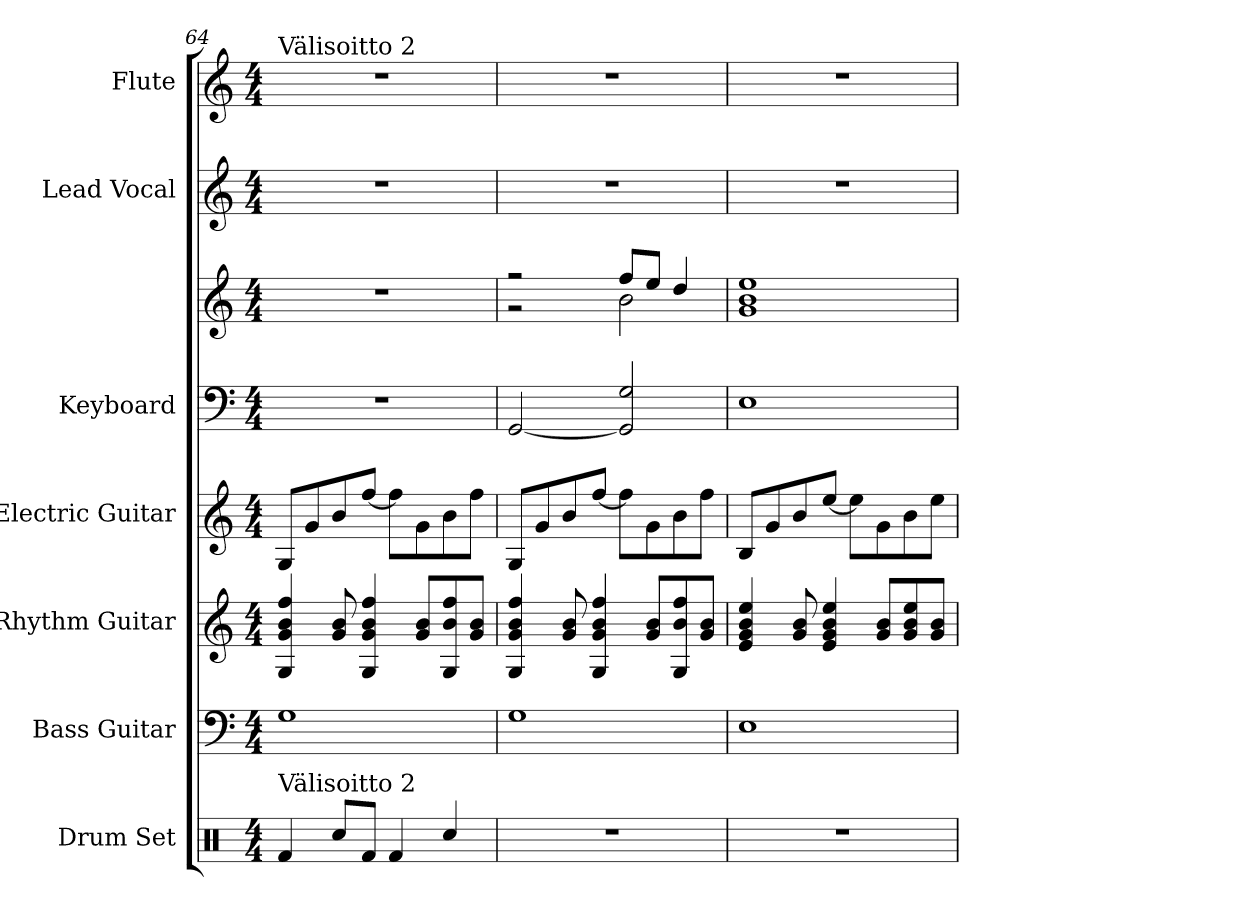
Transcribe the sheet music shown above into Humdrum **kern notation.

**kern	**kern	**kern	**kern	**kern	**kern	**kern	**kern
*part7	*part6	*part5	*part4	*part3	*part3	*part2	*part1
*staff8	*staff7	*staff6	*staff5	*staff4	*staff3	*staff2	*staff1
*I"Drum Set	*I"Bass Guitar	*I"Rhythm Guitar	*I"Electric Guitar	*I"Keyboard	*	*I"Lead Vocal	*I"Flute
*I'Dr.	*I'Bass	*I'Rhy.	*I'E. Gtr.	*I'Kbd.	*	*	*I'Fl.
*clefX	*clefF4	*clefG2	*clefG2	*clefF4	*clefG2	*clefG2	*clefG2
*	*ITrd7c12	*ITrd7c12	*ITrd7c12	*	*	*	*
*k[]	*k[]	*k[]	*k[]	*k[]	*k[]	*k[]	*k[]
*C:	*C:	*C:	*C:	*C:	*C:	*C:	*C:
*M4/4	*M4/4	*M4/4	*M4/4	*M4/4	*M4/4	*M4/4	*M4/4
=64	=64	=64	=64	=64	=64	=64	=64
!	!	!	!	!	!	!	!LO:TX:a:t=Välisoitto 2
!LO:TX:a:t=Välisoitto 2	!	!	!	!	!	!	!
4Rfi/	1GGi	4GGi/ 4Gi 4Bi 4fi	8GGi/L	1r	1r	1r	1r
.	.	.	8Gi/	.	.	.	.
8Rcci/L	.	8Gi/ 8Bi	8Bi/	.	.	.	.
8Rfi/J	.	4GGi/ 4Gi 4Bi 4fi	[<8fi/J	.	.	.	.
4Rfi/	.	.	8fi\L]	.	.	.	.
.	.	8Gi/ 8BiL	8Gi\	.	.	.	.
4Rcci/	.	8GGi/ 8Bi 8fi	8Bi\	.	.	.	.
.	.	8Gi/ 8BiJ	8fi\J	.	.	.	.
=65	=65	=65	=65	=65	=65	=65	=65
*	*	*	*	*	*^	*	*
1r	1GGi	4GGi/ 4Gi 4Bi 4fi	8GGi/L	[<2GGi/	2r	2r	1r	1r
.	.	.	8Gi/	.	.	.	.	.
.	.	8Gi/ 8Bi	8Bi/	.	.	.	.	.
.	.	4GGi/ 4Gi 4Bi 4fi	[<8fi/J	.	.	.	.	.
.	.	.	8fi\L]	2GGi/] 2Gi	8ffi/L	2bi\	.	.
.	.	8Gi/ 8BiL	8Gi\	.	8eei/J	.	.	.
.	.	8GGi/ 8Bi 8fi	8Bi\	.	4ddi/	.	.	.
.	.	8Gi/ 8BiJ	8fi\J	.	.	.	.	.
*	*	*	*	*	*v	*v	*	*
=66	=66	=66	=66	=66	=66	=66	=66
1r	1EEi	4Ei/ 4Gi 4Bi 4ei	8BBi/L	1Ei	1gi 1bi 1eei	1r	1r
.	.	.	8Gi/	.	.	.	.
.	.	8Gi/ 8Bi	8Bi/	.	.	.	.
.	.	4Ei/ 4Gi 4Bi 4ei	[<8ei/J	.	.	.	.
.	.	.	8ei\L]	.	.	.	.
.	.	8Gi/ 8BiL	8Gi\	.	.	.	.
.	.	8Gi/ 8Bi 8ei	8Bi\	.	.	.	.
.	.	8Gi/ 8BiJ	8ei\J	.	.	.	.
=	=	=	=	=	=	=	=
*-	*-	*-	*-	*-	*-	*-	*-
